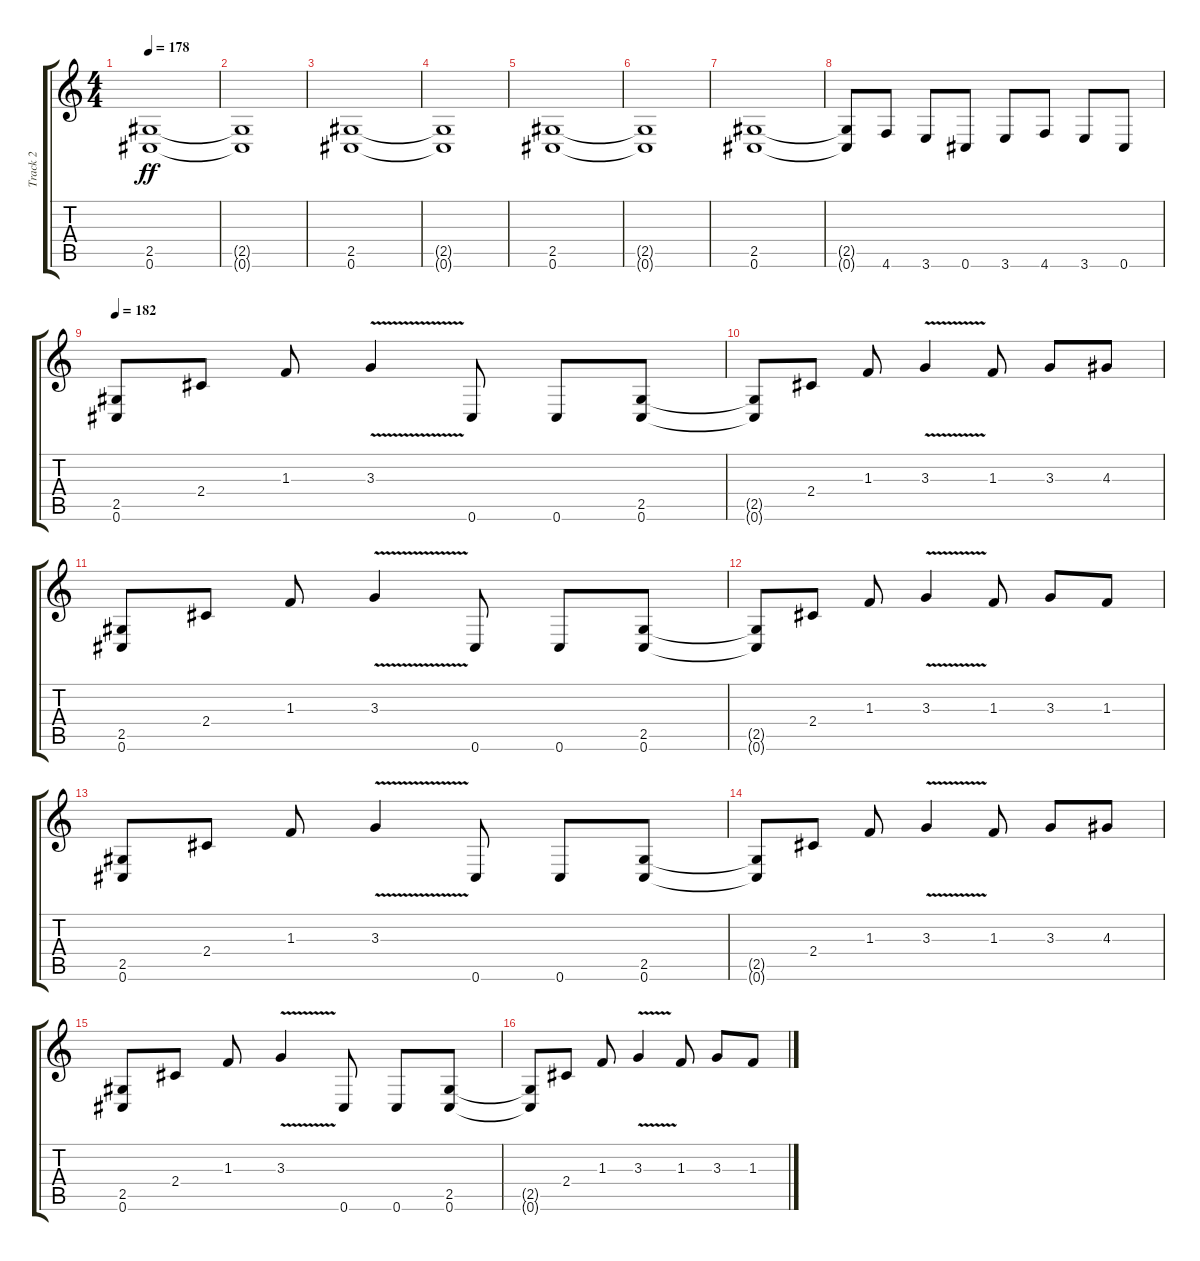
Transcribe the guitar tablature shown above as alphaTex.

\track ("Track 2" "Track 2") {instrument distortionguitar}
\staff {score tabs}
\tuning (Db4 Ab3 E3 B2 Gb2 Db2) {hide}
\ts (4 4)
\tempo 178
\clef g2
\ks c
(2.5 0.6).1{dy ff} |
(2.5{t} 0.6{t}).1 |
(2.5 0.6).1 |
(2.5{t} 0.6{t}).1 |
(2.5 0.6).1 |
(2.5{t} 0.6{t}).1 |
(2.5 0.6).1 |
(2.5{t} 0.6{t}).8 4.6.8 3.6.8 0.6.8 3.6.8 4.6.8 3.6.8 0.6.8 |
\tempo 182
(2.5 0.6).8 2.4.8 1.3.8 3.3{v}.4 0.6.8 0.6.8 (2.5 0.6).8 |
(2.5{t} 0.6{t}).8 2.4.8 1.3.8 3.3{v}.4 1.3.8 3.3.8 4.3.8 |
(2.5 0.6).8 2.4.8 1.3.8 3.3{v}.4 0.6.8 0.6.8 (2.5 0.6).8 |
(2.5{t} 0.6{t}).8 2.4.8 1.3.8 3.3{v}.4 1.3.8 3.3.8 1.3.8 |
(2.5 0.6).8 2.4.8 1.3.8 3.3{v}.4 0.6.8 0.6.8 (2.5 0.6).8 |
(2.5{t} 0.6{t}).8 2.4.8 1.3.8 3.3{v}.4 1.3.8 3.3.8 4.3.8 |
(2.5 0.6).8 2.4.8 1.3.8 3.3{v}.4 0.6.8 0.6.8 (2.5 0.6).8 |
(2.5{t} 0.6{t}).8 2.4.8 1.3.8 3.3{v}.4 1.3.8 3.3.8 1.3.8
